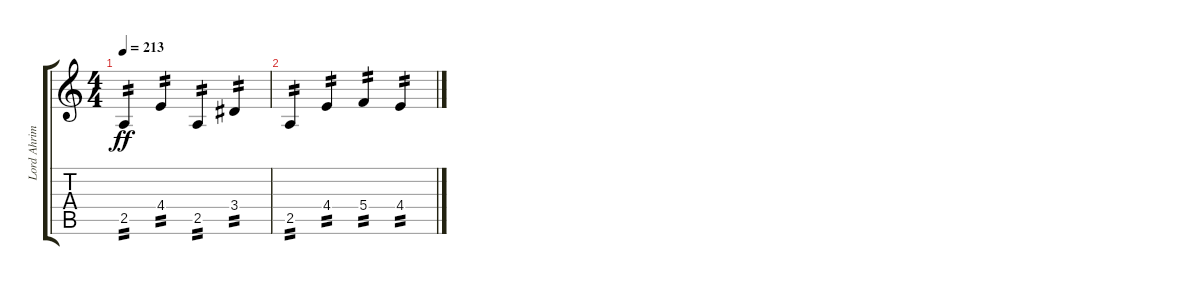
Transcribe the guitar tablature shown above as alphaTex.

\track ("Lord Ahriman" "Lord Ahrim") {instrument distortionguitar}
\staff {score tabs}
\tuning (D4 A3 F3 C3 G2 D2) {hide}
\ts (4 4)
\tempo 213
\clef g2
\ks c
2.5.4{tp 2 dy ff} 4.4.4{tp 2} 2.5.4{tp 2} 3.4.4{tp 2} |
2.5.4{tp 2} 4.4.4{tp 2} 5.4.4{tp 2} 4.4.4{tp 2}
